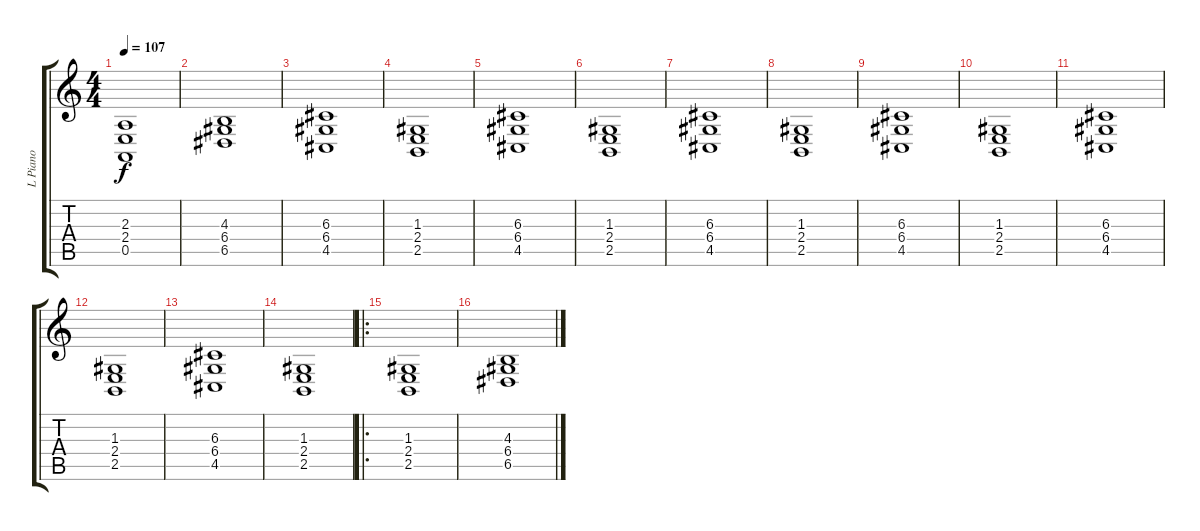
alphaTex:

\track ("L Piano" "L Piano") {instrument brightacousticpiano}
\staff {score tabs}
\tuning (E4 B3 G3 D3 A2 E2) {hide}
\ts (4 4)
\tempo 107
\clef g2
\ks c
(2.3 2.4 0.5).1{dy f} |
(4.3 6.4 6.5).1 |
(6.3 6.4 4.5).1 |
(1.3 2.4 2.5).1 |
(6.3 6.4 4.5).1 |
(1.3 2.4 2.5).1 |
(6.3 6.4 4.5).1 |
(1.3 2.4 2.5).1 |
(6.3 6.4 4.5).1 |
(1.3 2.4 2.5).1 |
(6.3 6.4 4.5).1 |
(1.3 2.4 2.5).1 |
(6.3 6.4 4.5).1 |
(1.3 2.4 2.5).1 |
\ro
(1.3 2.4 2.5).1 |
(4.3 6.4 6.5).1
